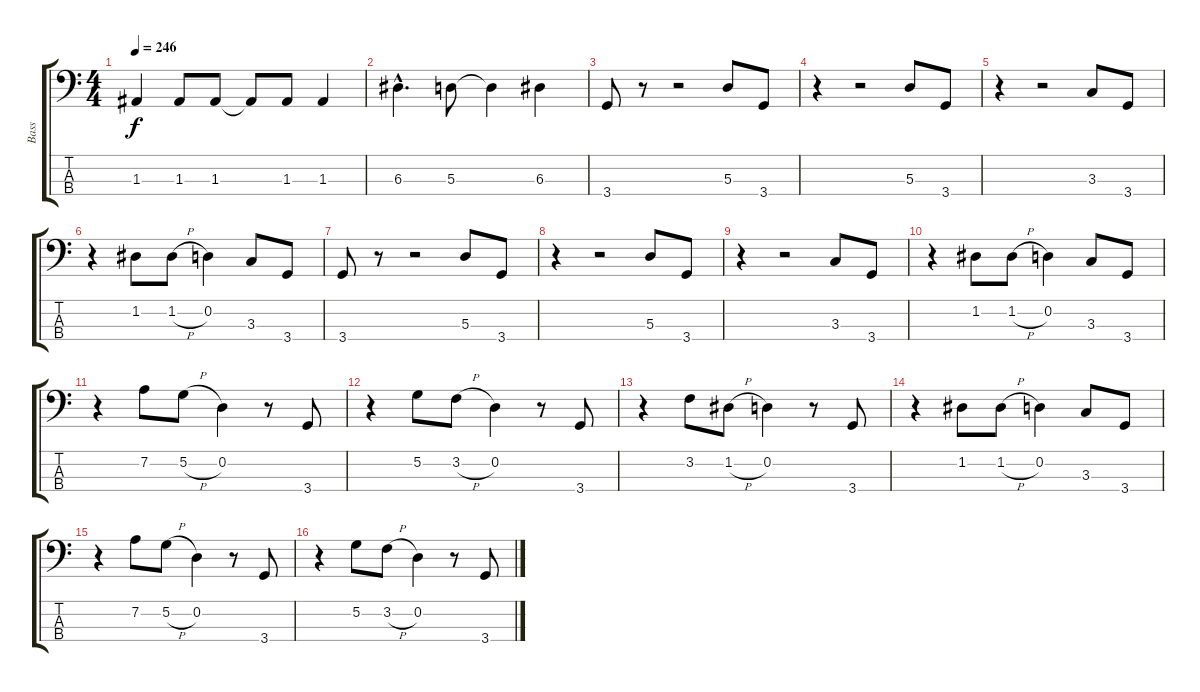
\track ("Bass" "Bass") {instrument electricbassfinger}
\staff {score tabs}
\tuning (G2 D2 A1 E1) {hide}
\ts (4 4)
\tempo 246
\clef f4
\ks c
1.3.4{dy f} 1.3.8 1.3.8 1.3{t}.8 1.3.8 1.3.4 |
6.3{hac}.4{d} 5.3.8 5.3{t}.4 6.3.4 |
3.4.8 r.8 r.2 5.3.8 3.4.8 |
r.4 r.2 5.3.8 3.4.8 |
r.4 r.2 3.3.8 3.4.8 |
r.4 1.2.8 1.2{h}.8 0.2.4 3.3.8 3.4.8 |
3.4.8 r.8 r.2 5.3.8 3.4.8 |
r.4 r.2 5.3.8 3.4.8 |
r.4 r.2 3.3.8 3.4.8 |
r.4 1.2.8 1.2{h}.8 0.2.4 3.3.8 3.4.8 |
r.4 7.2.8 5.2{h}.8 0.2.4 r.8 3.4.8 |
r.4 5.2.8 3.2{h}.8 0.2.4 r.8 3.4.8 |
r.4 3.2.8 1.2{h}.8 0.2.4 r.8 3.4.8 |
r.4 1.2.8 1.2{h}.8 0.2.4 3.3.8 3.4.8 |
r.4 7.2.8 5.2{h}.8 0.2.4 r.8 3.4.8 |
r.4 5.2.8 3.2{h}.8 0.2.4 r.8 3.4.8
